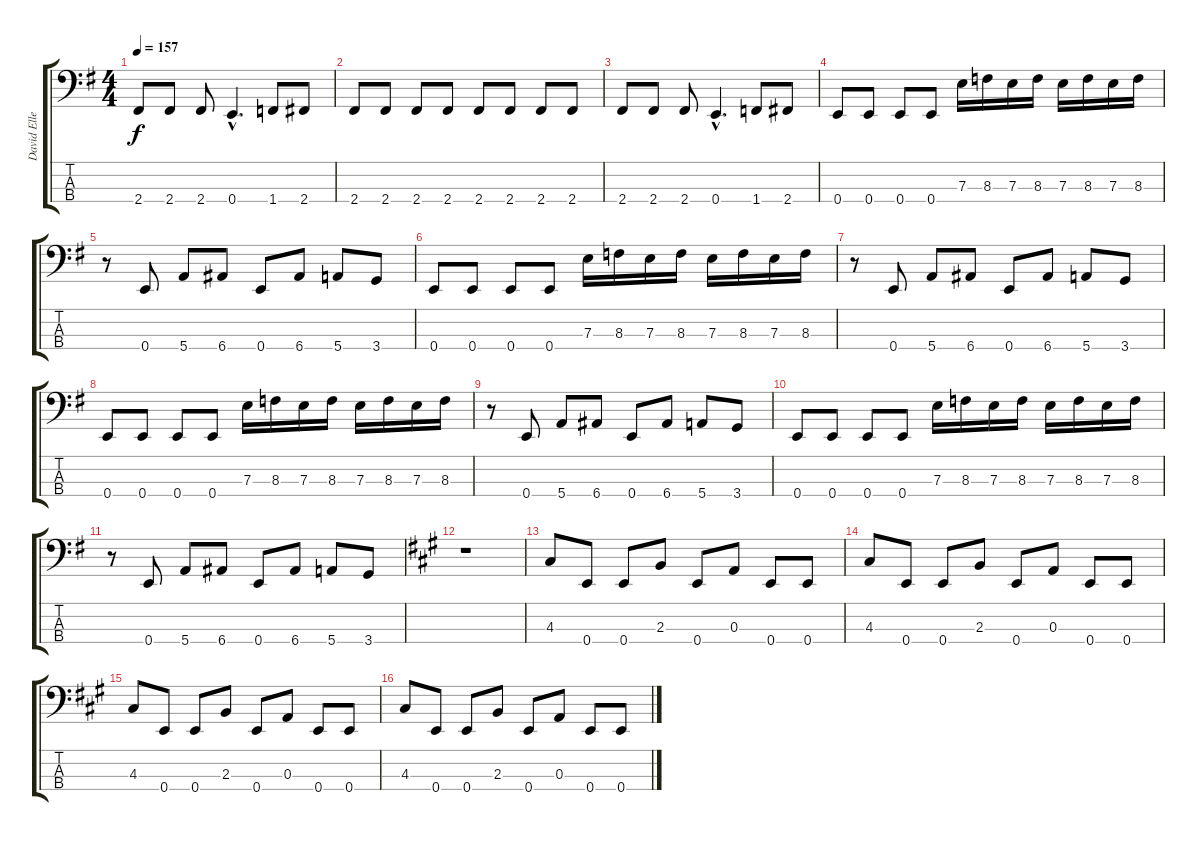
\track ("David Ellefson" "David Elle") {instrument electricbasspick}
\staff {score tabs}
\tuning (G2 D2 A1 E1) {hide}
\ts (4 4)
\tempo 157
\clef f4
\ks g
2.4.8{dy f} 2.4.8 2.4.8 0.4{hac}.4{d} 1.4.8 2.4.8 |
2.4.8 2.4.8 2.4.8 2.4.8 2.4.8 2.4.8 2.4.8 2.4.8 |
2.4.8 2.4.8 2.4.8 0.4{hac}.4{d} 1.4.8 2.4.8 |
0.4.8 0.4.8 0.4.8 0.4.8 7.3.16 8.3.16 7.3.16 8.3.16 7.3.16 8.3.16 7.3.16 8.3.16 |
r.8 0.4.8 5.4.8 6.4.8 0.4.8 6.4.8 5.4.8 3.4.8 |
0.4.8 0.4.8 0.4.8 0.4.8 7.3.16 8.3.16 7.3.16 8.3.16 7.3.16 8.3.16 7.3.16 8.3.16 |
r.8 0.4.8 5.4.8 6.4.8 0.4.8 6.4.8 5.4.8 3.4.8 |
0.4.8 0.4.8 0.4.8 0.4.8 7.3.16 8.3.16 7.3.16 8.3.16 7.3.16 8.3.16 7.3.16 8.3.16 |
r.8 0.4.8 5.4.8 6.4.8 0.4.8 6.4.8 5.4.8 3.4.8 |
0.4.8 0.4.8 0.4.8 0.4.8 7.3.16 8.3.16 7.3.16 8.3.16 7.3.16 8.3.16 7.3.16 8.3.16 |
r.8 0.4.8 5.4.8 6.4.8 0.4.8 6.4.8 5.4.8 3.4.8 |
\ks a
r.1 |
4.3.8 0.4.8 0.4.8 2.3.8 0.4.8 0.3.8 0.4.8 0.4.8 |
4.3.8 0.4.8 0.4.8 2.3.8 0.4.8 0.3.8 0.4.8 0.4.8 |
4.3.8 0.4.8 0.4.8 2.3.8 0.4.8 0.3.8 0.4.8 0.4.8 |
4.3.8 0.4.8 0.4.8 2.3.8 0.4.8 0.3.8 0.4.8 0.4.8
